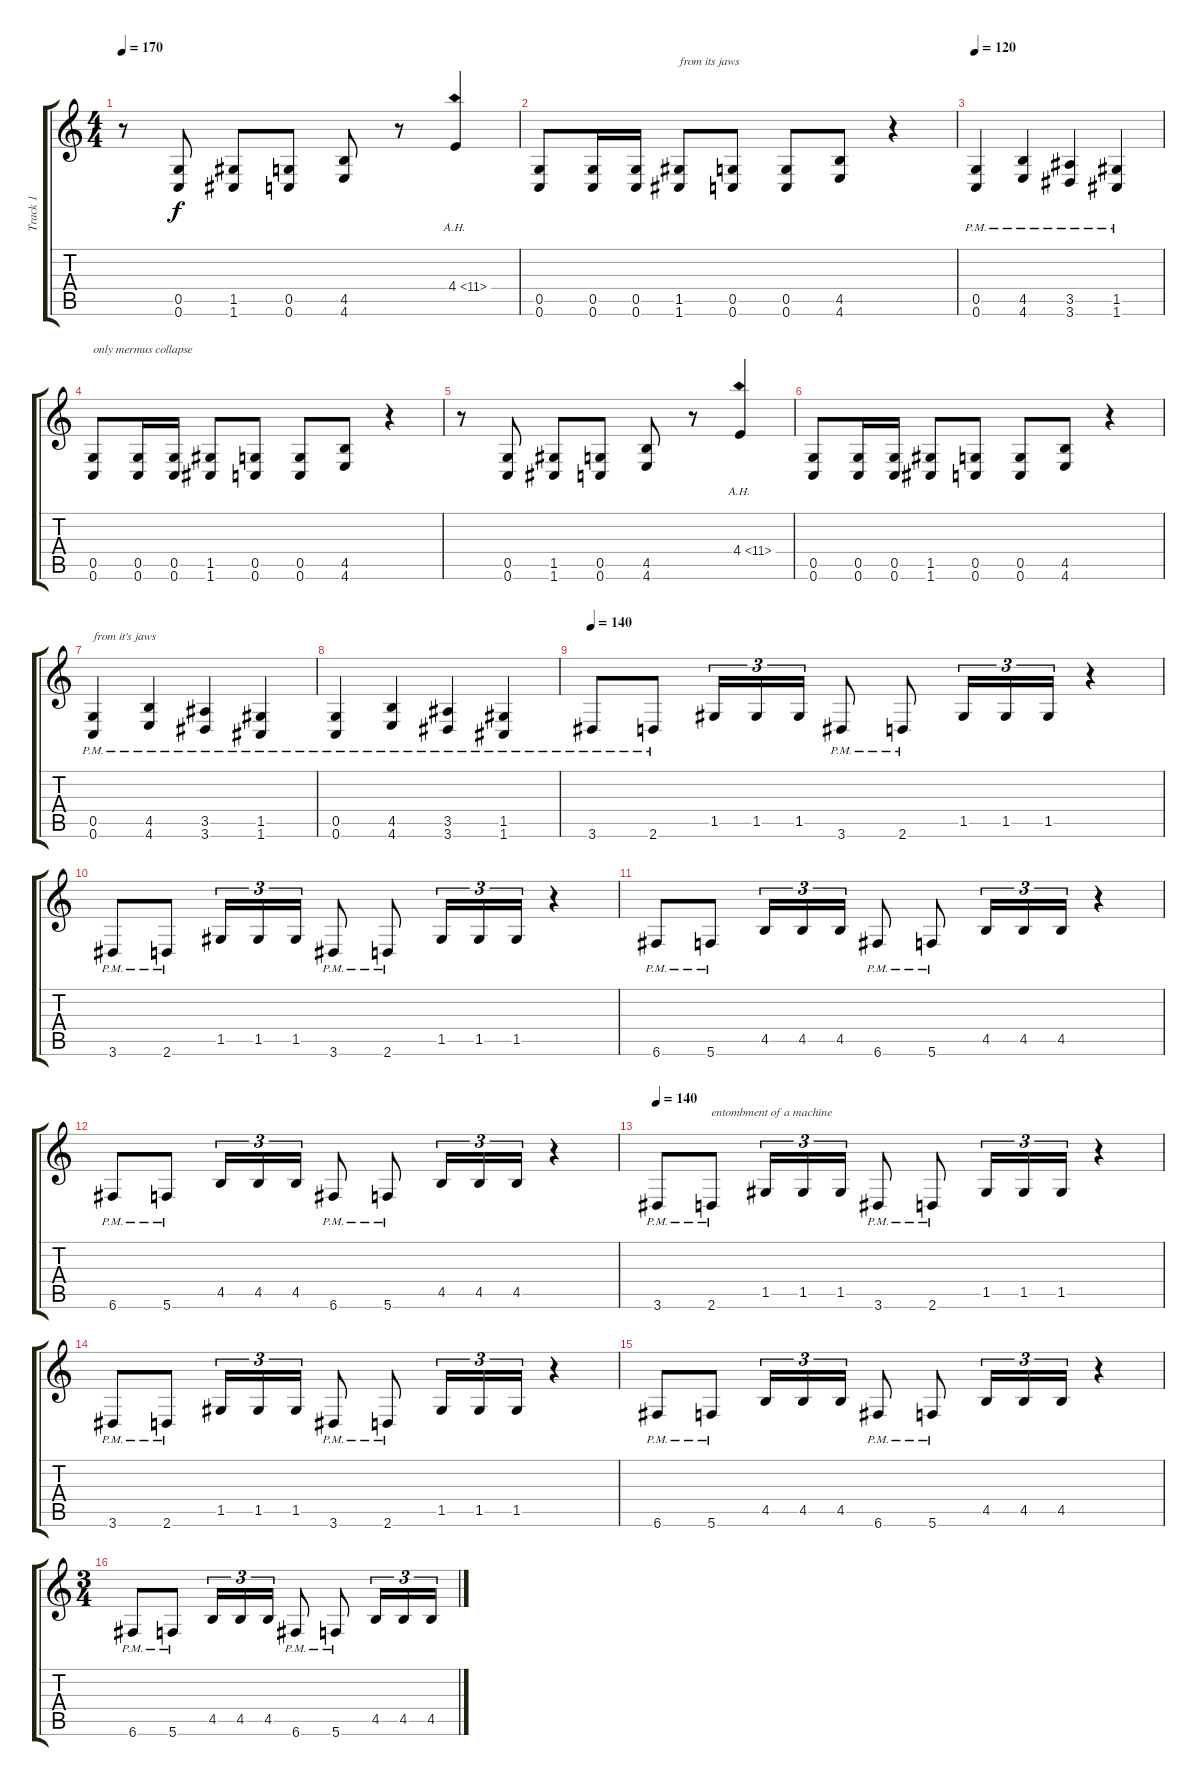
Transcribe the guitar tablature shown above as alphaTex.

\track ("Track 1" "Track 1") {instrument distortionguitar}
\staff {score tabs}
\tuning (D4 A3 F3 C3 G2 C2) {hide}
\ts (4 4)
\tempo 170
\clef g2
\ks c
r.8{dy f} (0.5 0.6).8 (1.5 1.6).8 (0.5 0.6).8 (4.5 4.6).8 r.8 4.4{ah 7}.4 |
(0.5 0.6).8 (0.5 0.6).16 (0.5 0.6).16 (1.5 1.6).8{txt "from its jaws"} (0.5 0.6).8 (0.5 0.6).8 (4.5 4.6).8 r.4 |
\tempo 120
(0.5{pm} 0.6{pm}).4 (4.5{pm} 4.6{pm}).4 (3.5{pm} 3.6{pm}).4 (1.5{pm} 1.6{pm}).4 |
(0.5 0.6).8{txt "only mermus collapse "} (0.5 0.6).16 (0.5 0.6).16 (1.5 1.6).8 (0.5 0.6).8 (0.5 0.6).8 (4.5 4.6).8 r.4 |
r.8 (0.5 0.6).8 (1.5 1.6).8 (0.5 0.6).8 (4.5 4.6).8 r.8 4.4{ah 7}.4 |
(0.5 0.6).8 (0.5 0.6).16 (0.5 0.6).16{txt " "} (1.5 1.6).8 (0.5 0.6).8 (0.5 0.6).8 (4.5 4.6).8 r.4 |
(0.5{pm} 0.6{pm}).4{txt "from it's jaws"} (4.5{pm} 4.6{pm}).4 (3.5{pm} 3.6{pm}).4 (1.5{pm} 1.6{pm}).4 |
(0.5{pm} 0.6{pm}).4 (4.5{pm} 4.6{pm}).4 (3.5{pm} 3.6{pm}).4 (1.5{pm} 1.6{pm}).4 |
\tempo 140
3.6{pm}.8 2.6{pm}.8 1.5.16{tu (3 2)} 1.5.16{tu (3 2)} 1.5.16{tu (3 2)} 3.6{pm}.8 2.6{pm}.8 1.5.16{tu (3 2)} 1.5.16{tu (3 2)} 1.5.16{tu (3 2)} r.4 |
3.6{pm}.8 2.6{pm}.8 1.5.16{tu (3 2)} 1.5.16{tu (3 2)} 1.5.16{tu (3 2)} 3.6{pm}.8 2.6{pm}.8 1.5.16{tu (3 2)} 1.5.16{tu (3 2)} 1.5.16{tu (3 2)} r.4 |
6.6{pm}.8 5.6{pm}.8 4.5.16{tu (3 2)} 4.5.16{tu (3 2)} 4.5.16{tu (3 2)} 6.6{pm}.8 5.6{pm}.8 4.5.16{tu (3 2)} 4.5.16{tu (3 2)} 4.5.16{tu (3 2)} r.4 |
6.6{pm}.8 5.6{pm}.8 4.5.16{tu (3 2)} 4.5.16{tu (3 2)} 4.5.16{tu (3 2)} 6.6{pm}.8 5.6{pm}.8 4.5.16{tu (3 2)} 4.5.16{tu (3 2)} 4.5.16{tu (3 2)} r.4 |
\tempo 140
3.6{pm}.8 2.6{pm}.8{txt "entombment of a machine"} 1.5.16{tu (3 2)} 1.5.16{tu (3 2)} 1.5.16{tu (3 2)} 3.6{pm}.8 2.6{pm}.8 1.5.16{tu (3 2)} 1.5.16{tu (3 2)} 1.5.16{tu (3 2)} r.4 |
3.6{pm}.8 2.6{pm}.8 1.5.16{tu (3 2)} 1.5.16{tu (3 2)} 1.5.16{tu (3 2)} 3.6{pm}.8 2.6{pm}.8 1.5.16{tu (3 2)} 1.5.16{tu (3 2)} 1.5.16{tu (3 2)} r.4 |
6.6{pm}.8 5.6{pm}.8 4.5.16{tu (3 2)} 4.5.16{tu (3 2)} 4.5.16{tu (3 2)} 6.6{pm}.8 5.6{pm}.8 4.5.16{tu (3 2)} 4.5.16{tu (3 2)} 4.5.16{tu (3 2)} r.4 |
\ts (3 4)
6.6{pm}.8 5.6{pm}.8 4.5.16{tu (3 2)} 4.5.16{tu (3 2)} 4.5.16{tu (3 2)} 6.6{pm}.8 5.6{pm}.8 4.5.16{tu (3 2)} 4.5.16{tu (3 2)} 4.5.16{tu (3 2)}
